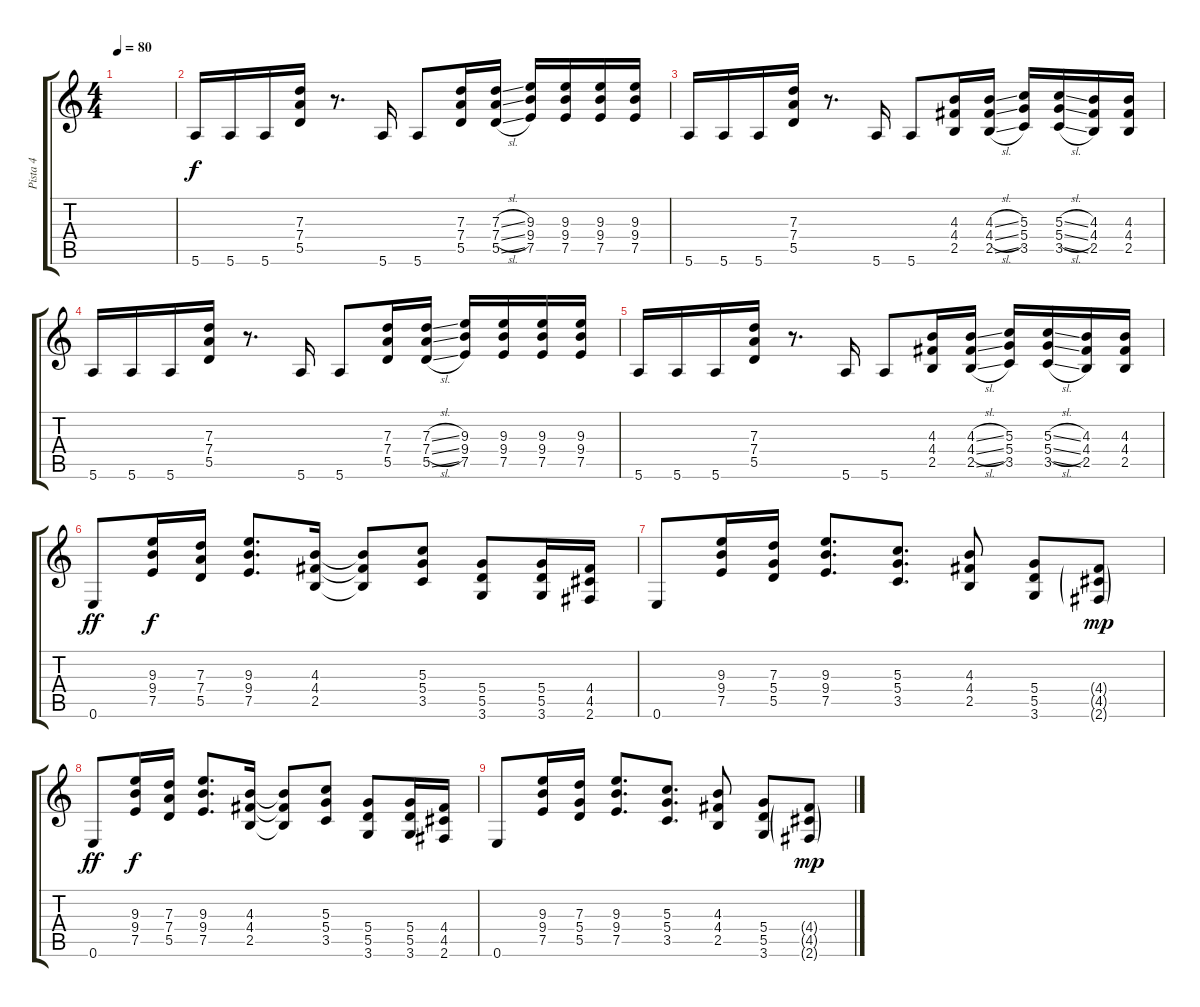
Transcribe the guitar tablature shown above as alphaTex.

\track ("Pista 4" "Pista 4") {instrument acousticguitarnylon}
\staff {score tabs}
\tuning (E4 B3 G3 D3 A2 E2) {hide}
\ts (4 4)
\tempo 80
\clef g2
\ks c
|
5.6.16{dy f} 5.6.16 5.6.16 (7.3 7.4 5.5).16 r.8{d} 5.6.16 5.6.8 (7.3 7.4 5.5).16 (7.3{sl} 7.4{sl} 5.5{sl}).16 (9.3 9.4 7.5).16 (9.3 9.4 7.5).16 (9.3 9.4 7.5).16 (9.3 9.4 7.5).16 |
5.6.16 5.6.16 5.6.16 (7.3 7.4 5.5).16 r.8{d} 5.6.16 5.6.8 (4.3 4.4 2.5).16 (4.3{sl} 4.4{sl} 2.5{sl}).16 (5.3 5.4 3.5).16 (5.3{sl} 5.4{sl} 3.5{sl}).16 (4.3 4.4 2.5).16 (4.3 4.4 2.5).16 |
5.6.16{volume 16} 5.6.16 5.6.16 (7.3 7.4 5.5).16 r.8{d} 5.6.16 5.6.8 (7.3 7.4 5.5).16 (7.3{sl} 7.4{sl} 5.5{sl}).16 (9.3 9.4 7.5).16 (9.3 9.4 7.5).16 (9.3 9.4 7.5).16 (9.3 9.4 7.5).16 |
5.6.16 5.6.16 5.6.16 (7.3 7.4 5.5).16 r.8{d} 5.6.16 5.6.8 (4.3 4.4 2.5).16 (4.3{sl} 4.4{sl} 2.5{sl}).16 (5.3 5.4 3.5).16 (5.3{sl} 5.4{sl} 3.5{sl}).16 (4.3 4.4 2.5).16 (4.3 4.4 2.5).16 |
0.6.8{dy ff volume 0} (9.3 9.4 7.5).16{dy f} (7.3 7.4 5.5).16 (9.3 9.4 7.5).8{d} (4.3 4.4 2.5).16 (4.3{t} 4.4{t} 2.5{t}).8 (5.3 5.4 3.5).8 (5.4 5.5 3.6).8 (5.4 5.5 3.6).16 (4.4 4.5 2.6).16 |
0.6.8 (9.3 9.4 7.5).16 (7.3 5.4 5.5).16 (9.3 9.4 7.5).8{d} (5.3 5.4 3.5).8{d} (4.3 4.4 2.5).8 (5.4 5.5 3.6).8 (4.4{g} 4.5{g} 2.6{g}).8{dy mp} |
0.6.8{dy ff} (9.3 9.4 7.5).16{dy f} (7.3 7.4 5.5).16 (9.3 9.4 7.5).8{d} (4.3 4.4 2.5).16 (4.3{t} 4.4{t} 2.5{t}).8 (5.3 5.4 3.5).8 (5.4 5.5 3.6).8 (5.4 5.5 3.6).16 (4.4 4.5 2.6).16 |
0.6.8 (9.3 9.4 7.5).16 (7.3 5.4 5.5).16 (9.3 9.4 7.5).8{d} (5.3 5.4 3.5).8{d} (4.3 4.4 2.5).8 (5.4 5.5 3.6).8 (4.4{g} 4.5{g} 2.6{g}).8{dy mp}
